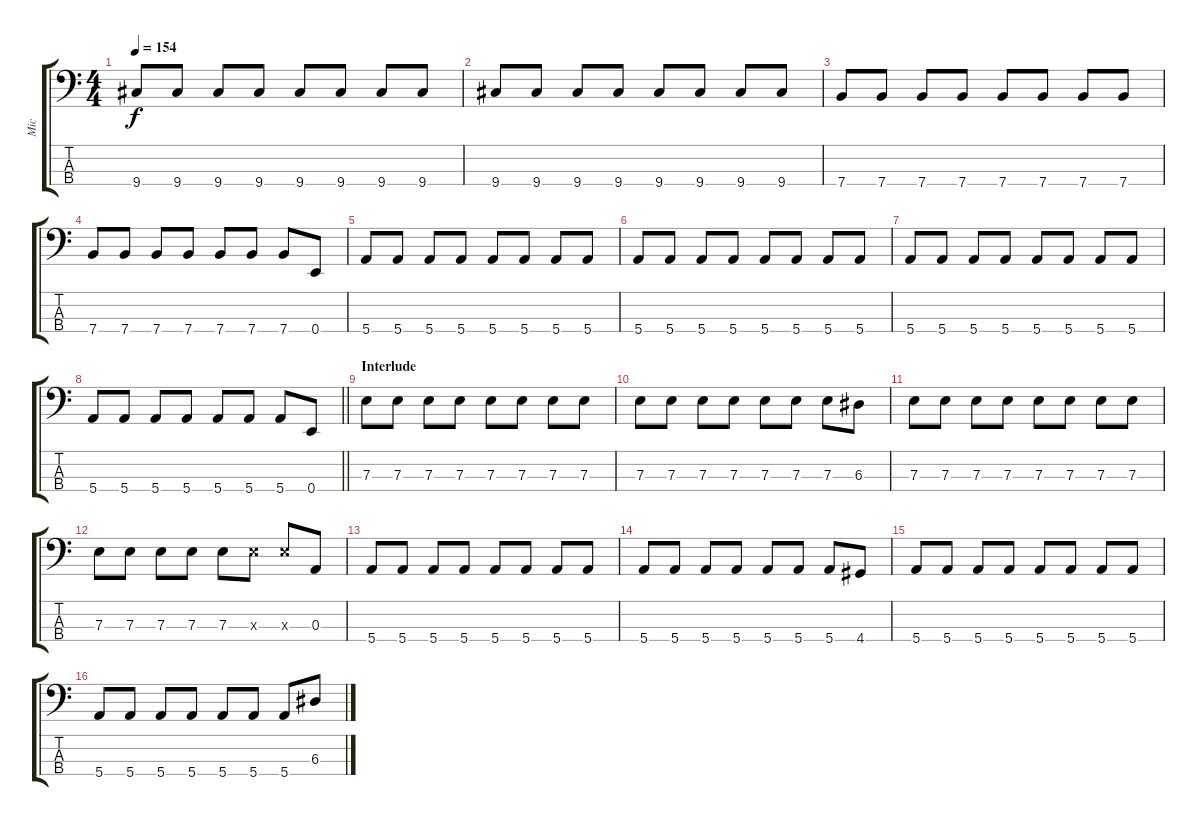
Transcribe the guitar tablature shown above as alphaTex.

\track ("Mic" "Mic") {instrument electricbassfinger}
\staff {score tabs}
\tuning (G2 D2 A1 E1) {hide}
\ts (4 4)
\tempo 154
\clef f4
\ks c
9.4.8{dy f} 9.4.8 9.4.8 9.4.8 9.4.8 9.4.8 9.4.8 9.4.8 |
9.4.8 9.4.8 9.4.8 9.4.8 9.4.8 9.4.8 9.4.8 9.4.8 |
7.4.8 7.4.8 7.4.8 7.4.8 7.4.8 7.4.8 7.4.8 7.4.8 |
7.4.8 7.4.8 7.4.8 7.4.8 7.4.8 7.4.8 7.4.8 0.4.8 |
5.4.8 5.4.8 5.4.8 5.4.8 5.4.8 5.4.8 5.4.8 5.4.8 |
5.4.8 5.4.8 5.4.8 5.4.8 5.4.8 5.4.8 5.4.8 5.4.8 |
5.4.8 5.4.8 5.4.8 5.4.8 5.4.8 5.4.8 5.4.8 5.4.8 |
\barLineRight lightlight
5.4.8 5.4.8 5.4.8 5.4.8 5.4.8 5.4.8 5.4.8 0.4.8 |
\section ("" "Interlude")
7.3.8 7.3.8 7.3.8 7.3.8 7.3.8 7.3.8 7.3.8 7.3.8 |
7.3.8 7.3.8 7.3.8 7.3.8 7.3.8 7.3.8 7.3.8 6.3.8 |
7.3.8 7.3.8 7.3.8 7.3.8 7.3.8 7.3.8 7.3.8 7.3.8 |
7.3.8 7.3.8 7.3.8 7.3.8 7.3.8 7.3{x}.8 7.3{x}.8 0.3.8 |
5.4.8 5.4.8 5.4.8 5.4.8 5.4.8 5.4.8 5.4.8 5.4.8 |
5.4.8 5.4.8 5.4.8 5.4.8 5.4.8 5.4.8 5.4.8 4.4.8 |
5.4.8 5.4.8 5.4.8 5.4.8 5.4.8 5.4.8 5.4.8 5.4.8 |
5.4.8 5.4.8 5.4.8 5.4.8 5.4.8 5.4.8 5.4.8 6.3.8
